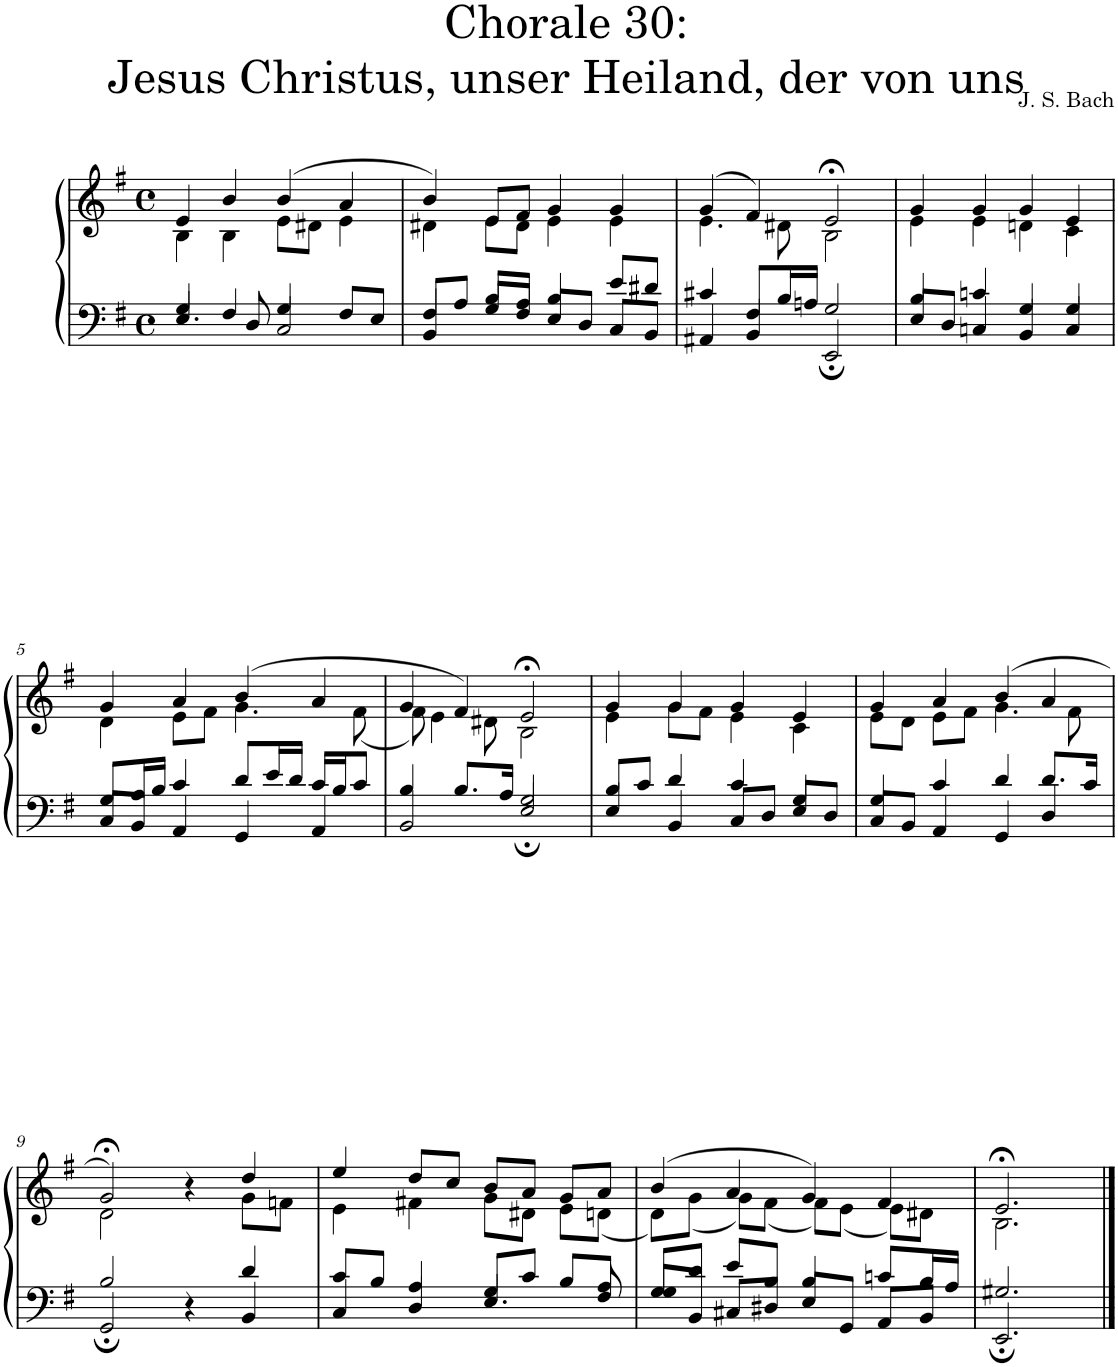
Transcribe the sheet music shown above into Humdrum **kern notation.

**kern	**kern
*part1	*part1
*staff2	*staff1
*I"S,A	*
*clefF4	*clefG2
*k[f#]	*k[f#]
*M4/4	*M4/4
*met(c)	*met(c)
=1	=1
*^	*^
4G/	4.E/	4e/	4B\
4F#/	.	4b/	4B\
.	8D/	.	.
4G/	2C/	(>4b/	8e\L
.	.	.	8d#X\J
8F#/L	.	4a/	4e\
8E/J	.	.	.
=2	=2	=2	=2
4F#/	8BB/L	4b/)	4d#X\
.	8A/J	.	.
8B/L	8G/L	8e/L	8e\L
8A/J	8F#/J	8f#/J	8d#\J
4B/	8E/L	4g/	4e\
.	8D/J	.	.
8e/L	8C/L	4g/	4e\
8d#X/J	8BB/J	.	.
=3	=3	=3	=3
4c#X/	4AA#X/	(>4g/	4.e\
8F#/L	4BB/	4f#/)	.
16B/L	.	.	8d#X\
16An/JJ	.	.	.
2G/	2EE;/	2e;</	2B\
=4	=4	=4	=4
4B/	8E/L	4g/	4e\
.	8D/J	.	.
4cn/	4Cn/	4g/	4e\
4G/	4BB/	4g/	4dn\
4G/	4C/	4e/	4c\
!!LO:LB:g=z	!!
=5	=5	=5	=5
8G/L	8C/L	4g/	4d\
16A/L	8BB/J	.	.
16B/JJ	.	.	.
4c/	4AA/	4a/	8e\L
.	.	.	8f#\J
8d/L	4GG/	(>4b/	4.g\
16e/L	.	.	.
16d/JJ	.	.	.
16c/LL	4AA/	4a/	.
16B/J	.	.	.
8c/J	.	.	(<8f#\
=6	=6	=6	=6
4B/	2BB/	4g/	8f#\)
.	.	.	4e\
8.B/L	.	4f#/)	.
.	.	.	8d#X\
16A/Jk	.	.	.
2G/	2E;/	2e;</	2B\
=7	=7	=7	=7
8B/L	4E/	4g/	4e\
8c/J	.	.	.
4d/	4BB/	4g/	8g\L
.	.	.	8f#\J
4c/	8C/L	4g/	4e\
.	8D/J	.	.
4G/	8E/L	4e/	4c\
.	8D/J	.	.
=8	=8	=8	=8
4G/	8C/L	4g/	8e\L
.	8BB/J	.	8d\J
4c/	4AA/	4a/	8e\L
.	.	.	8f#\J
4d/	4GG/	(>4b/	4.g\
8.d/L	4D/	4a/	.
.	.	.	8f#\
16c/Jk	.	.	.
!!LO:LB:g=z
=9	=9	=9	=9
*	*^	*	*^
2B/	2ryy	2GG;/	2g;</)	2d\	2ryy
4r	4ryy	4ryy	4r	4ryy	4ryy
4d/	4ryy	4BB/	4dd/	8g\L	4ryy
.	.	.	.	8fn\J	.
*	*v	*v	*	*	*
*	*	*	*v	*v
=10	=10	=10	=10
8c/L	4C/	4ee/	4e\
8B/J	.	.	.
4A/	4D/	8dd/L	4f#X\
.	.	8cc/J	.
8G/L	4.E/	8b/L	8g\L
8c/J	.	8a/J	8d#X\J
8B/L	.	8g/L	8e\L
8A/J	8F#/	8a/J	(<8dn\J
=11	=11	=11	=11
8G/L	8G/L	(>4b/	8d\L)
8d/J	8BB/J	.	(<8g\J
8e/L	8C#X/L	4a/	8g\L)
8B/J	8D#X/J	.	(<8f#\J
4B/	8E/L	4g/)	8f#\L)
.	8GG/J	.	(<8e\J
8cn/L	8AA/L	4f#/	8e\L)
16B/L	8BB/J	.	8d#X\J
16A/JJ	.	.	.
=12	=12	=12	=12
2.G#X/	2.EE;/	2.e;</	2.B\
*v	*v	*	*
*	*v	*v
==	==
*-	*-
